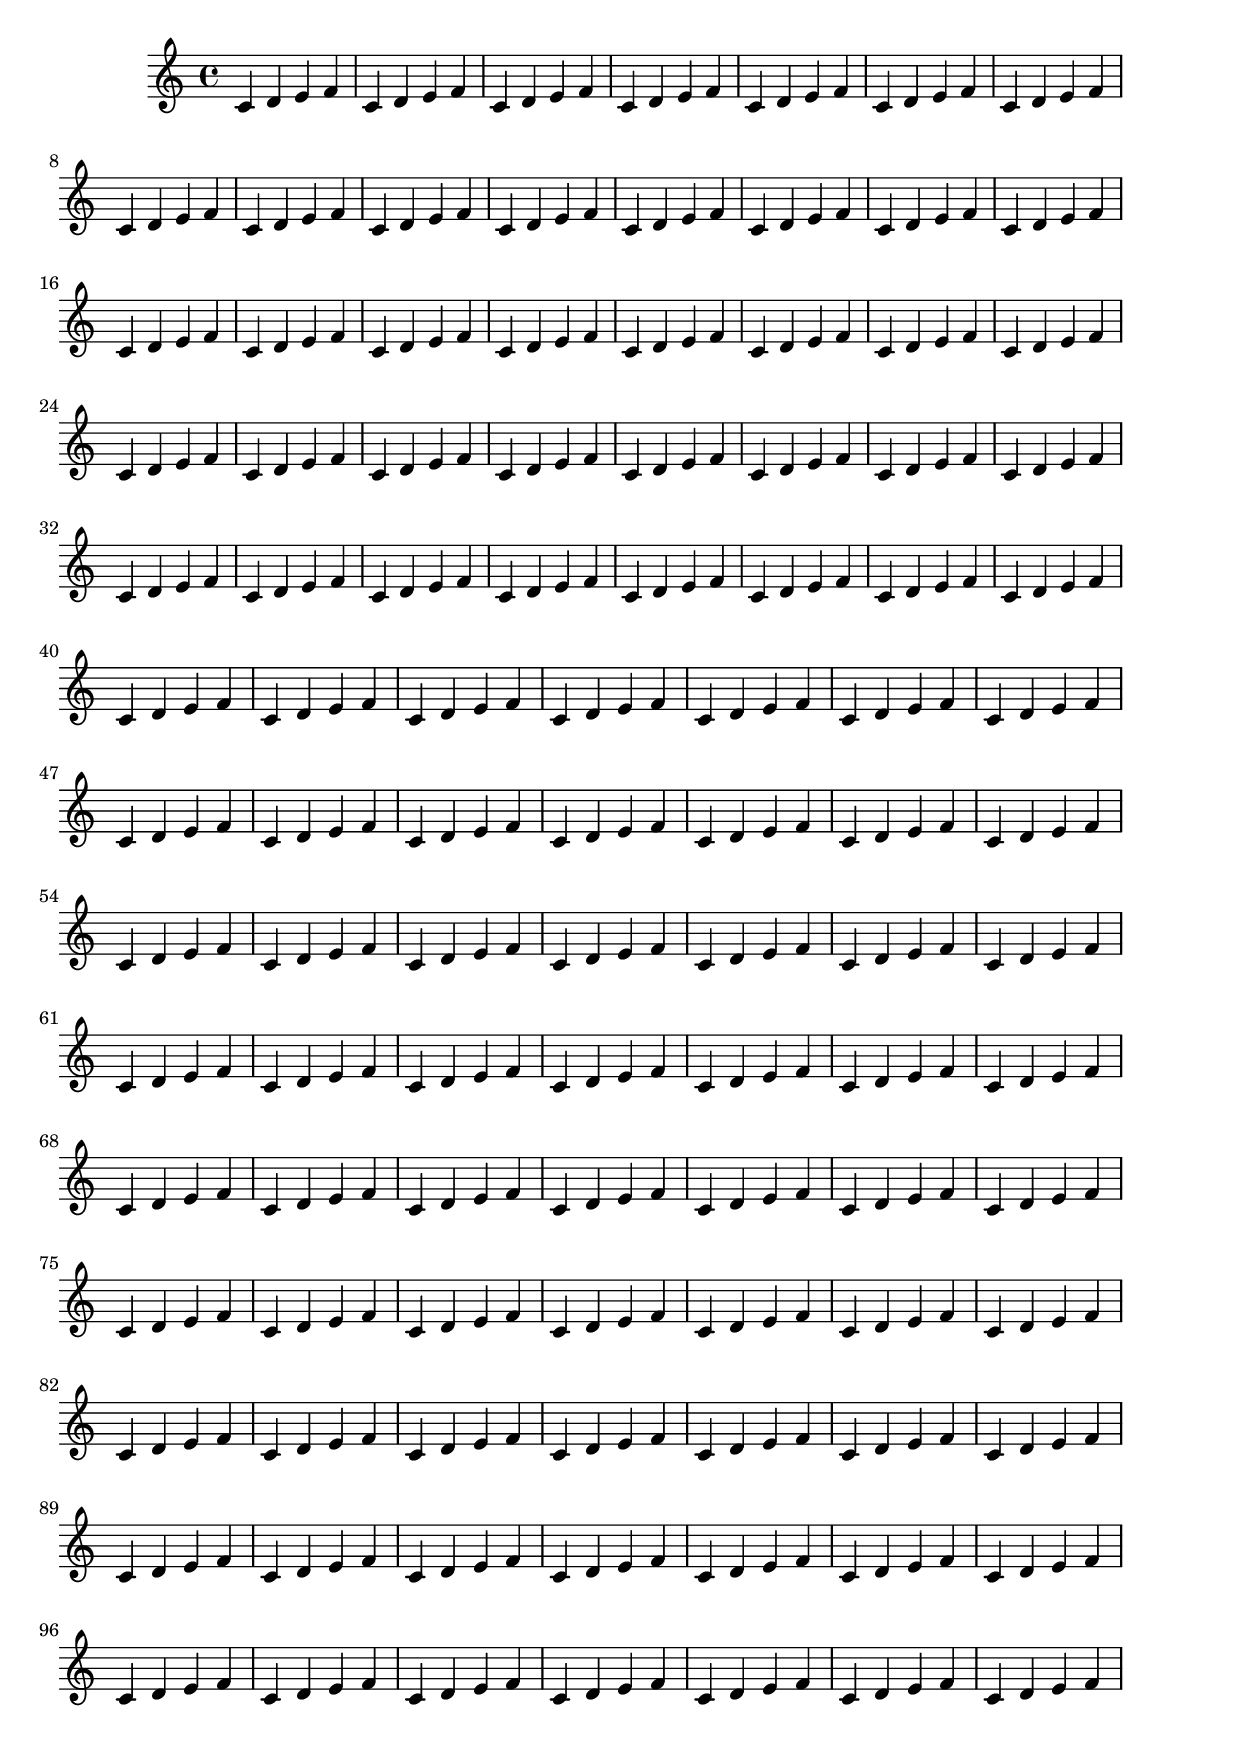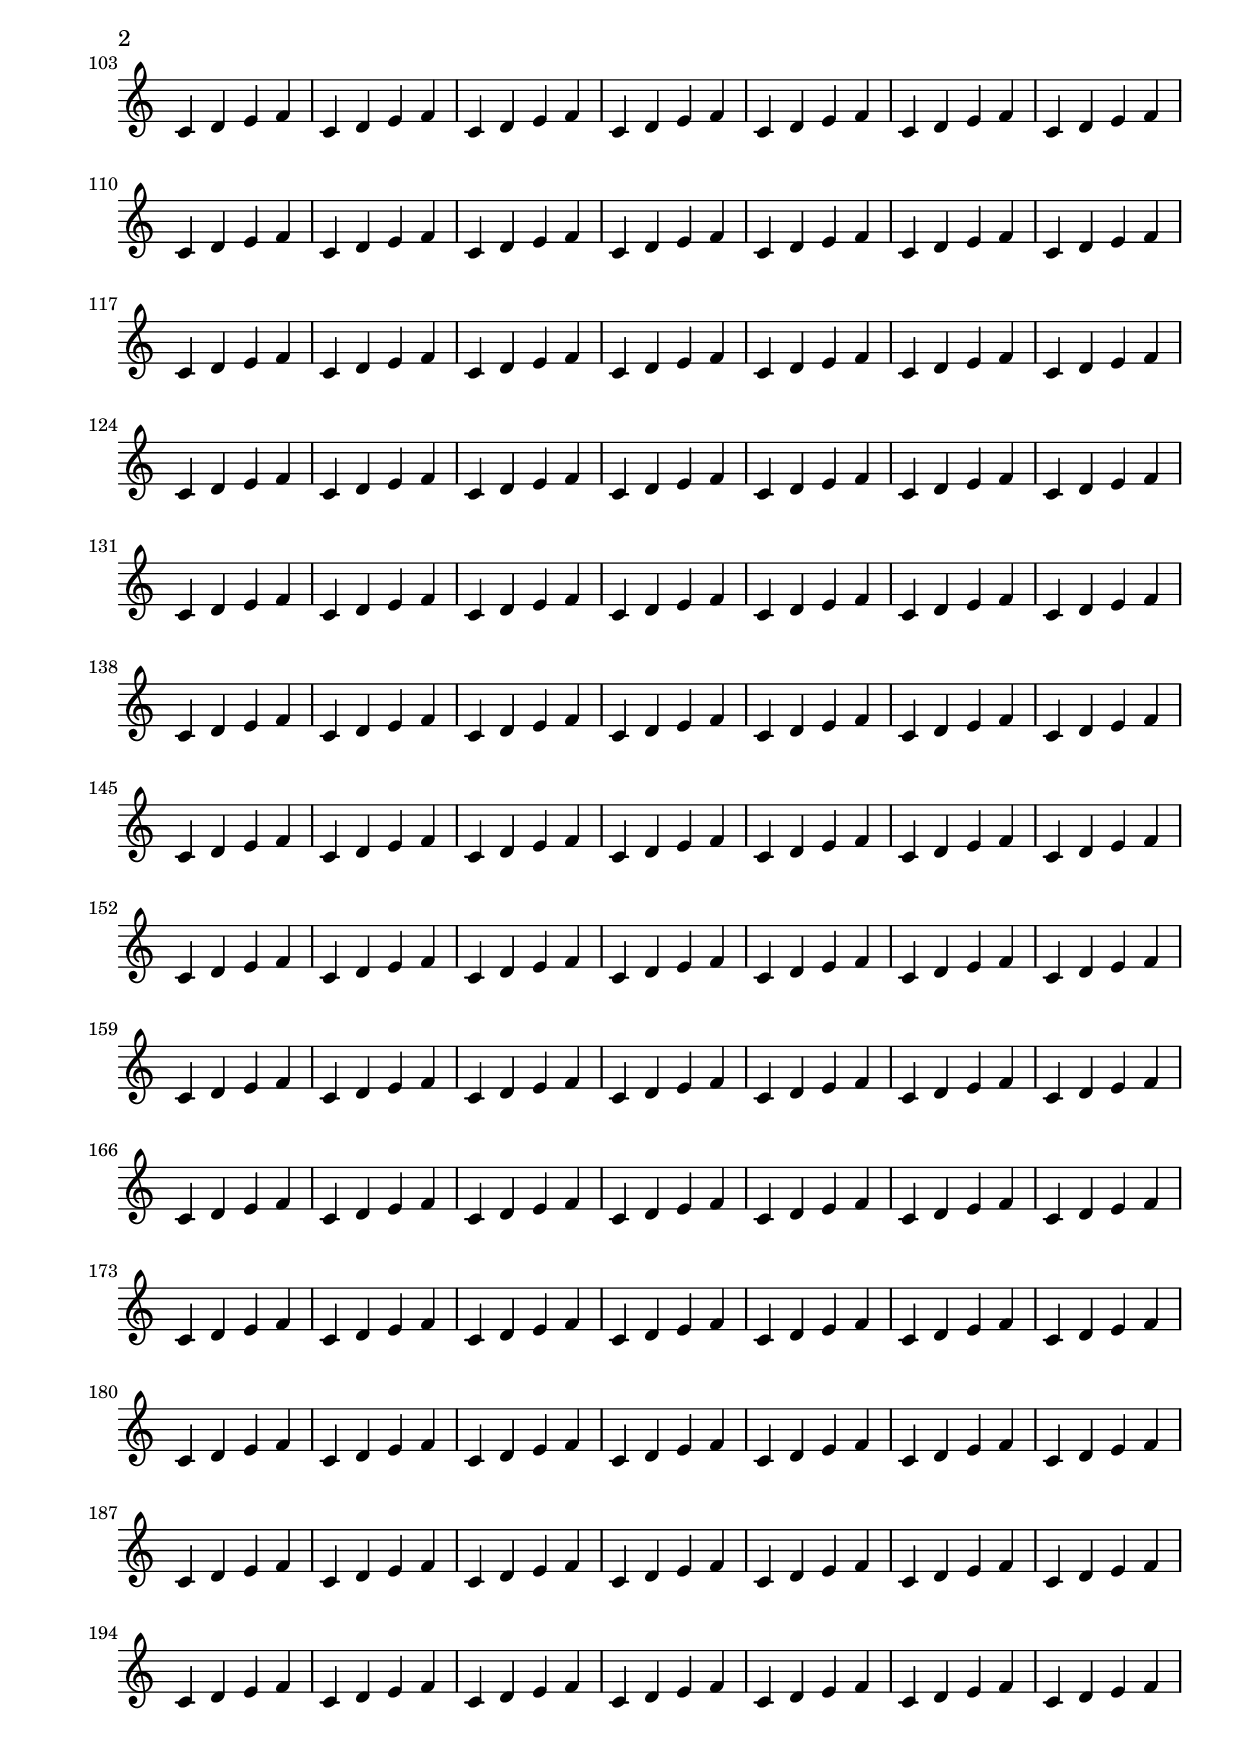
\version "2.16.0"

\header {
  texidoc = "Two-sided mode allows you to use different margins for
odd and even pages."
}

someNotes = \relative c' { \repeat unfold 200 { c4 d e f } }

\paper {
  two-sided = ##t
  inner-margin = 10 \mm
  outer-margin = 20 \mm
}

\book {
  \score { \someNotes }
}

